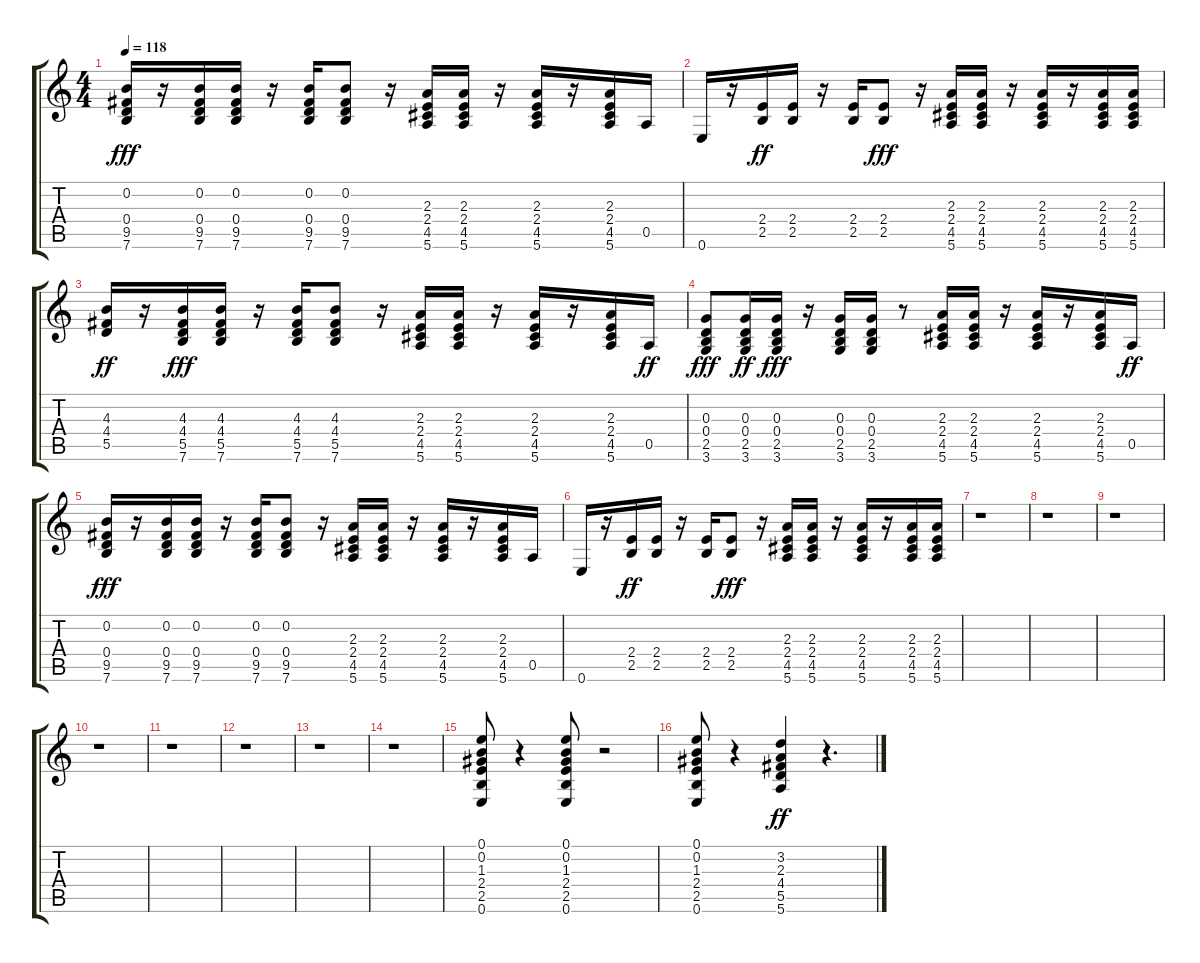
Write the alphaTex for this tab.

\track "" {instrument acousticguitarsteel}
\staff {score tabs}
\tuning (E4 B3 G3 D3 A2 E2) {hide}
\ts (4 4)
\tempo 118
\clef g2
\ks c
(0.2 0.4 9.5 7.6).16{dy fff} r.16 (0.2 0.4 9.5 7.6).16 (0.2 0.4 9.5 7.6).16 r.16 (0.2 0.4 9.5 7.6).16 (0.2 0.4 9.5 7.6).8 r.16 (2.3 2.4 4.5 5.6).16 (2.3 2.4 4.5 5.6).16 r.16 (2.3 2.4 4.5 5.6).16 r.16 (2.3 2.4 4.5 5.6).16 0.5.16 |
0.6.16 r.16 (2.4 2.5).16{dy ff} (2.4 2.5).16 r.16 (2.4 2.5).16 (2.4 2.5).8{dy fff} r.16 (2.3 2.4 4.5 5.6).16 (2.3 2.4 4.5 5.6).16 r.16 (2.3 2.4 4.5 5.6).16 r.16 (2.3 2.4 4.5 5.6).16 (2.3 2.4 4.5 5.6).16 |
(4.3 4.4 5.5).16{dy ff} r.16 (4.3 4.4 5.5 7.6).16{dy fff} (4.3 4.4 5.5 7.6).16 r.16 (4.3 4.4 5.5 7.6).16 (4.3 4.4 5.5 7.6).8 r.16 (2.3 2.4 4.5 5.6).16 (2.3 2.4 4.5 5.6).16 r.16 (2.3 2.4 4.5 5.6).16 r.16 (2.3 2.4 4.5 5.6).16 0.5.16{dy ff} |
(0.3 0.4 2.5 3.6).8{dy fff} (0.3 0.4 2.5 3.6).16{dy ff} (0.3 0.4 2.5 3.6).16{dy fff} r.16 (0.3 0.4 2.5 3.6).16 (0.3 0.4 2.5 3.6).16 r.8 (2.3 2.4 4.5 5.6).16 (2.3 2.4 4.5 5.6).16 r.16 (2.3 2.4 4.5 5.6).16 r.16 (2.3 2.4 4.5 5.6).16 0.5.16{dy ff} |
(0.2 0.4 9.5 7.6).16{dy fff} r.16 (0.2 0.4 9.5 7.6).16 (0.2 0.4 9.5 7.6).16 r.16 (0.2 0.4 9.5 7.6).16 (0.2 0.4 9.5 7.6).8 r.16 (2.3 2.4 4.5 5.6).16 (2.3 2.4 4.5 5.6).16 r.16 (2.3 2.4 4.5 5.6).16 r.16 (2.3 2.4 4.5 5.6).16 0.5.16 |
0.6.16 r.16 (2.4 2.5).16{dy ff} (2.4 2.5).16 r.16 (2.4 2.5).16 (2.4 2.5).8{dy fff} r.16 (2.3 2.4 4.5 5.6).16 (2.3 2.4 4.5 5.6).16 r.16 (2.3 2.4 4.5 5.6).16 r.16 (2.3 2.4 4.5 5.6).16 (2.3 2.4 4.5 5.6).16 |
r.1 |
r.1 |
r.1 |
r.1 |
r.1 |
r.1 |
r.1 |
r.1 |
(0.1 0.2 1.3 2.4 2.5 0.6).8{volume 9} r.4 (0.1 0.2 1.3 2.4 2.5 0.6).8 r.2 |
(0.1 0.2 1.3 2.4 2.5 0.6).8 r.4 (3.2 2.3 4.4 5.5 5.6).4{dy ff} r.4{d}
